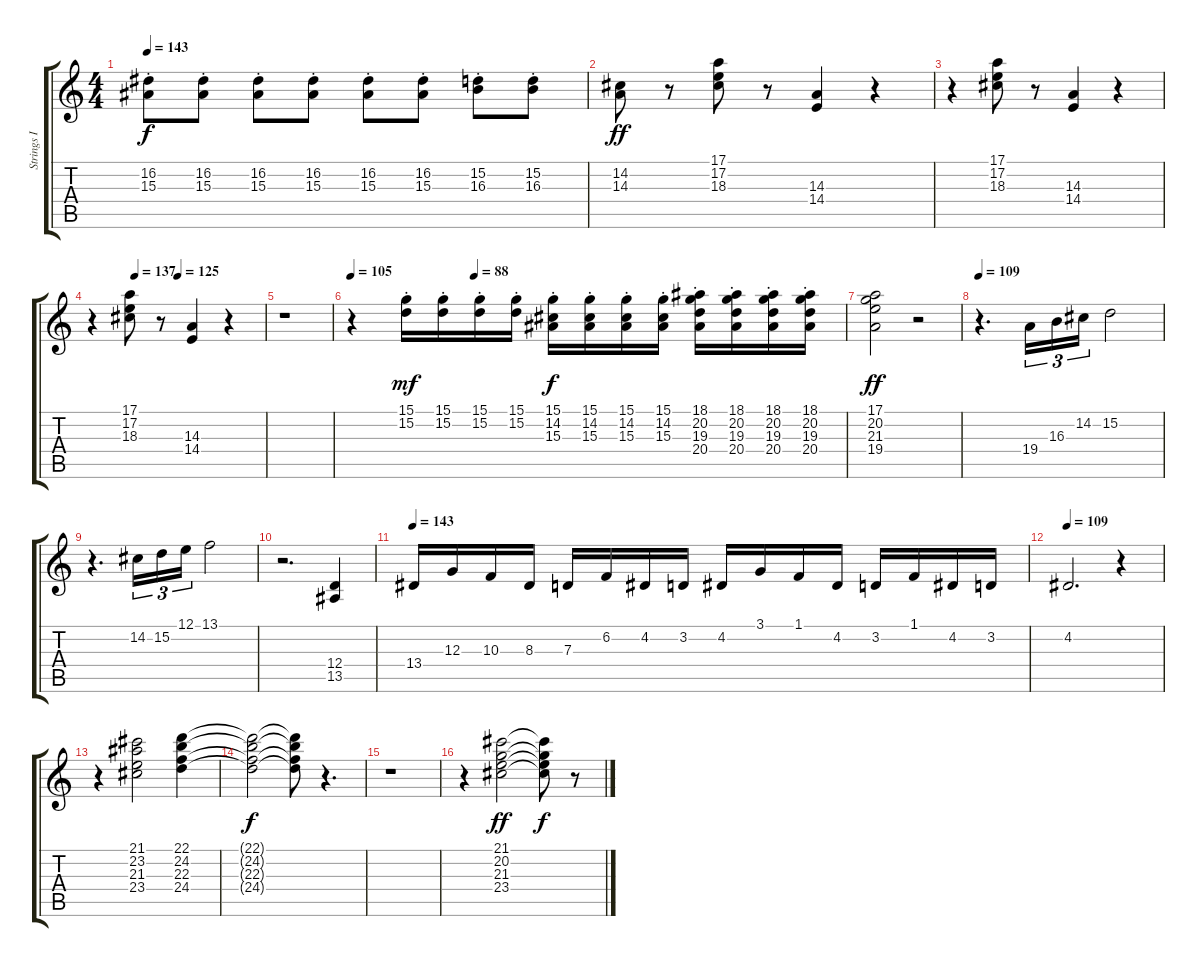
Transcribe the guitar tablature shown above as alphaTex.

\track ("Strings I" "Strings I") {instrument stringensemble1}
\staff {score tabs}
\tuning (E4 B3 G3 D3 A2 E2) {hide}
\ts (4 4)
\tempo 143
\clef g2
\ks c
(16.2{st} 15.3{st}).8{dy f} (16.2{st} 15.3{st}).8 (16.2{st} 15.3{st}).8 (16.2{st} 15.3{st}).8 (16.2{st} 15.3{st}).8 (16.2{st} 15.3{st}).8 (15.2{st} 16.3{st}).8 (15.2{st} 16.3{st}).8 |
(14.2 14.3).8{dy ff} r.8 (17.1 17.2 18.3).8 r.8 (14.3 14.4).4 r.4 |
r.4 (17.1 17.2 18.3).8 r.8 (14.3 14.4).4 r.4 |
\tempo (137 0.25)
\tempo (125 0.5)
r.4 (17.1 17.2 18.3).8 r.8 (14.3 14.4).4 r.4 |
r.1 |
\tempo 105
\tempo (88 0.25)
r.4 (15.1{st} 15.2{st}).16{dy mf} (15.1{st} 15.2{st}).16 (15.1{st} 15.2{st}).16 (15.1{st} 15.2{st}).16 (15.1{st} 14.2{st} 15.3{st}).16{dy f} (15.1{st} 14.2{st} 15.3{st}).16 (15.1{st} 14.2{st} 15.3{st}).16 (15.1{st} 14.2{st} 15.3{st}).16 (18.1{st} 20.2{st} 19.3{st} 20.4{st}).16 (18.1{st} 20.2{st} 19.3{st} 20.4{st}).16 (18.1{st} 20.2{st} 19.3{st} 20.4{st}).16 (18.1{st} 20.2{st} 19.3{st} 20.4{st}).16 |
(17.1 20.2 21.3 19.4).2{dy ff} r.2 |
\tempo 109
r.4{d} 19.4.16{tu (3 2)} 16.3.16{tu (3 2)} 14.2.16{tu (3 2)} 15.2.2 |
r.4{d} 14.2.16{tu (3 2)} 15.2.16{tu (3 2)} 12.1.16{tu (3 2)} 13.1.2 |
r.2{d} (12.4 13.5).4 |
\tempo 143
13.4.16 12.3.16 10.3.16 8.3.16 7.3.16 6.2.16 4.2.16 3.2.16 4.2.16 3.1.16 1.1.16 4.2.16 3.2.16 1.1.16 4.2.16 3.2.16 |
\tempo 109
4.2.2{d} r.4 |
r.4 (21.1 23.2 21.3 23.4).2 (22.1 24.2 22.3 24.4).4 |
(22.1{t} 24.2{t} 22.3{t} 24.4{t}).2{dy f} (22.1{t} 24.2{t} 22.3{t} 24.4{t}).8 r.4{d} |
r.1 |
r.4 (21.1 20.2 21.3 23.4).2{dy ff} (21.1{t} 20.2{t} 21.3{t} 23.4{t}).8{dy f} r.8
